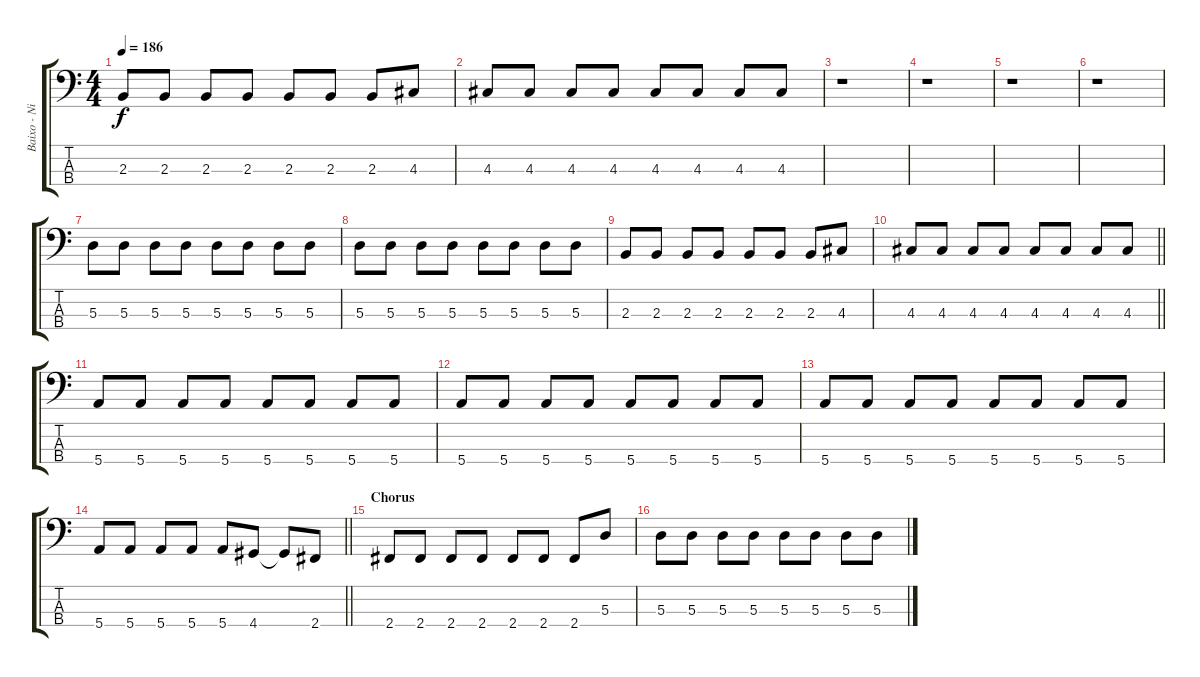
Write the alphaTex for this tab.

\track ("Baixo - Nikola" "Baixo - Ni") {instrument electricbasspick}
\staff {score tabs}
\tuning (G2 D2 A1 E1) {hide}
\ts (4 4)
\tempo 186
\clef f4
\ks c
2.3.8{dy f} 2.3.8 2.3.8 2.3.8 2.3.8 2.3.8 2.3.8 4.3.8 |
4.3.8 4.3.8 4.3.8 4.3.8 4.3.8 4.3.8 4.3.8 4.3.8 |
r.1 |
r.1 |
r.1 |
r.1 |
5.3.8 5.3.8 5.3.8 5.3.8 5.3.8 5.3.8 5.3.8 5.3.8 |
5.3.8 5.3.8 5.3.8 5.3.8 5.3.8 5.3.8 5.3.8 5.3.8 |
2.3.8 2.3.8 2.3.8 2.3.8 2.3.8 2.3.8 2.3.8 4.3.8 |
\barLineRight lightlight
4.3.8 4.3.8 4.3.8 4.3.8 4.3.8 4.3.8 4.3.8 4.3.8 |
5.4.8 5.4.8 5.4.8 5.4.8 5.4.8 5.4.8 5.4.8 5.4.8 |
5.4.8 5.4.8 5.4.8 5.4.8 5.4.8 5.4.8 5.4.8 5.4.8 |
5.4.8 5.4.8 5.4.8 5.4.8 5.4.8 5.4.8 5.4.8 5.4.8 |
\barLineRight lightlight
5.4.8 5.4.8 5.4.8 5.4.8 5.4.8 4.4.8 4.4{t}.8 2.4.8 |
\section ("" "Chorus")
2.4.8 2.4.8 2.4.8 2.4.8 2.4.8 2.4.8 2.4.8 5.3.8 |
5.3.8 5.3.8 5.3.8 5.3.8 5.3.8 5.3.8 5.3.8 5.3.8
